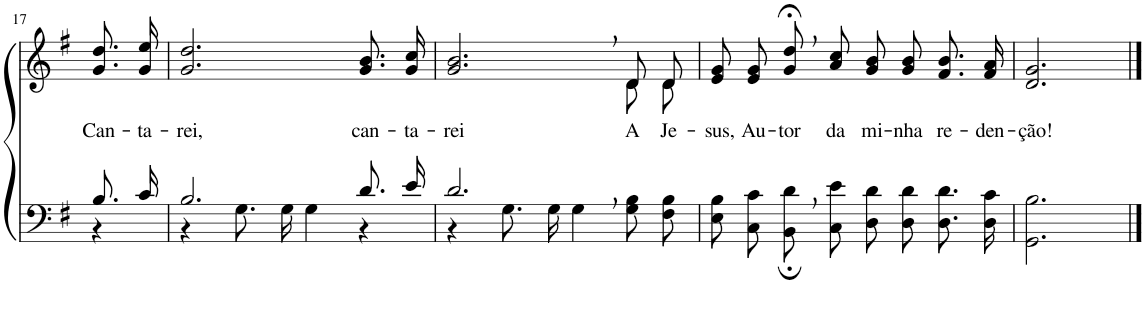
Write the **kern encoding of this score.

**kern	**kern	**text
*part2	*part1	*part1
*staff2	*staff1	*staff1
*I"Parte III e IV	*I"Parte I e II	*
!!LO:PB:g=z
*clefF4	*clefG2	*
*Trd1c2	*Trd1c2	*
*k[f#]	*k[f#]	*
*M4/4	*M4/4	*
=17	=17	=17
*^	*	*
!	!	!	!LO:LY:b
8.B/L	4r	8.g\ 8.dd\L	Can-
!	!	!	!LO:LY:b
16c/Jk	.	16g\ 16ee\Jk	-ta-
=18	=18	=18	=18
!	!	!	!LO:LY:b
2.B/	4r	2.g/ 2.dd/	-rei,
.	8.G\L	.	.
.	16G\Jk	.	.
.	4G\	.	.
!	!	!	!LO:LY:b
8.d/L	4r	8.g/ 8.b/L	can-
!	!	!	!LO:LY:b
16e/Jk	.	16g/ 16cc/Jk	-ta-
=19	=19	=19	=19
!	!	!	!LO:LY:b
*	*	*^	*
2.d,/	4r	2.g/, 2.b/,	2.ryy	-rei
.	8.G\L	.	.	.
.	16G\Jk	.	.	.
.	4G\	.	.	.
!	!	!	!	!LO:LY:b
4ryy	8G\ 8B\L	8d/L	8d\L	A
!	!	!	!	!LO:LY:b
.	8F#\ 8B\J	8d/J	8d\J	Je-
=20	=20	=20	=20	=20
!	!	!	!	!LO:LY:b
*v	*v	*	*	*
*	*v	*v	*
8E\ 8B\L	8e/ 8g/L	-sus,
!	!	!LO:LY:b
8C\ 8c\J	8e/ 8g/J	Au-
!	!	!LO:LY:b
8BB;,\ 8d;,\L	8g;<,/ 8dd;<,/L	-tor
!	!	!LO:LY:b
8C\ 8e\J	8a/ 8cc/J	da
!	!	!LO:LY:b
8D\ 8d\L	8g/ 8b/L	mi-
!	!	!LO:LY:b
8D\ 8d\J	8g/ 8b/J	-nha
!	!	!LO:LY:b
8.D\ 8.d\L	8.f#/ 8.b/L	re-
!	!	!LO:LY:b
16D\ 16c\Jk	16f#/ 16a/Jk	-den-
=21	=21	=21
!	!	!LO:LY:b
2.GG\ 2.B\	2.d/ 2.g/	-ção!
==	==	==
*-	*-	*-
